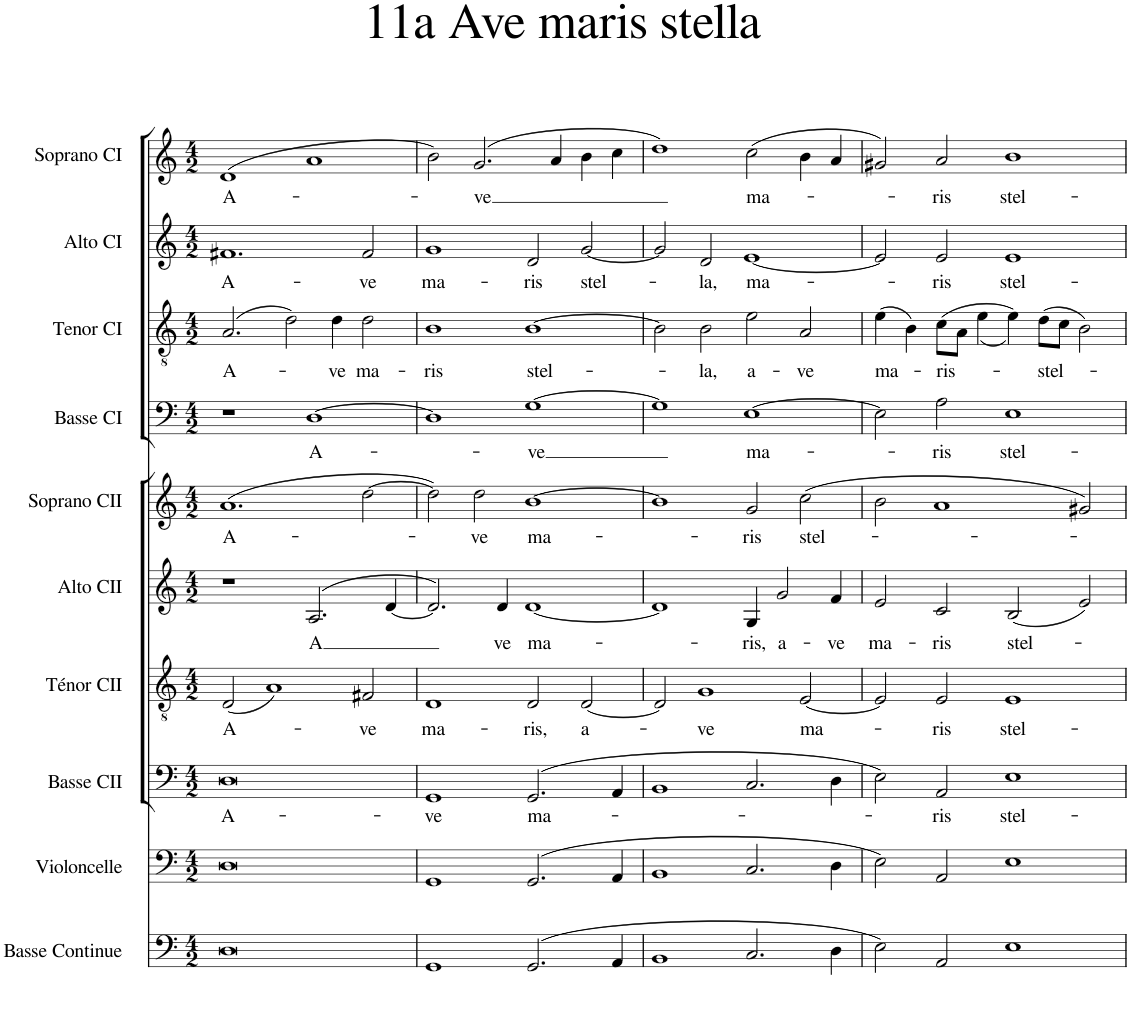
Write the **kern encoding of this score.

**kern	**kern	**kern	**text	**kern	**text	**kern	**text	**kern	**text	**kern	**text	**kern	**text	**kern	**text	**kern	**text
*part10	*part9	*part8	*part8	*part7	*part7	*part6	*part6	*part5	*part5	*part4	*part4	*part3	*part3	*part2	*part2	*part1	*part1
*staff10	*staff9	*staff8	*staff8	*staff7	*staff7	*staff6	*staff6	*staff5	*staff5	*staff4	*staff4	*staff3	*staff3	*staff2	*staff2	*staff1	*staff1
*I"Basse Continue	*I"Violoncelle	*I"Basse CII	*	*I"Ténor CII	*	*I"Alto CII	*	*I"Soprano CII	*	*I"Basse CI	*	*I"Tenor CI	*	*I"Alto CI	*	*I"Soprano CI	*
*I'B.C.	*I'Vlc	*I'B.CII	*	*I'T.CII	*	*I'A.CII	*	*I'S.CII	*	*I'B.CI	*	*I'T.CI	*	*I'A .CI	*	*I'S.CI	*
*clefF4	*clefF4	*clefF4	*	*clefGv2	*	*clefG2	*	*clefG2	*	*clefF4	*	*clefGv2	*	*clefG2	*	*clefG2	*
*k[]	*k[]	*k[]	*	*k[]	*	*k[]	*	*k[]	*	*k[]	*	*k[]	*	*k[]	*	*k[]	*
*M4/2	*M4/2	*M4/2	*	*M4/2	*	*M4/2	*	*M4/2	*	*M4/2	*	*M4/2	*	*M4/2	*	*M4/2	*
=1	=1	=1	=1	=1	=1	=1	=1	=1	=1	=1	=1	=1	=1	=1	=1	=1	=1
!	!	!	!LO:LY:b	!	!LO:LY:b	!	!	!	!LO:LY:b	!	!	!	!LO:LY:b	!	!LO:LY:b	!	!LO:LY:b
0D	0D	0D	A-	(2D/	A-	1r	.	(1.a	A-	1r	.	(2.A/	A-	1.f#X	A-	(1d	A-
.	.	.	.	1A)	.	.	.	.	.	.	.	.	.	.	.	.	.
.	.	.	.	.	.	.	.	.	.	.	.	2d\)	.	.	.	.	.
!	!	!	!	!	!	!	!LO:LY:b	!	!	!	!LO:LY:b	!	!	!	!	!	!
.	.	.	.	.	.	(>2.A/	A	.	.	[1D	A-	.	.	.	.	1a	.
!	!	!	!	!	!	!	!	!	!	!	!	!	!LO:LY:b	!	!	!	!
.	.	.	.	.	.	.	.	.	.	.	.	4d\	-ve	.	.	.	.
!	!	!	!	!	!LO:LY:b	!	!	!	!	!	!	!	!LO:LY:b	!	!LO:LY:b	!	!
.	.	.	.	2F#X/	-ve	.	.	[2dd\	.	.	.	2d\	ma-	2f#/	-ve	.	.
.	.	.	.	.	.	[4d/	.	.	.	.	.	.	.	.	.	.	.
=2	=2	=2	=2	=2	=2	=2	=2	=2	=2	=2	=2	=2	=2	=2	=2	=2	=2
!	!	!	!LO:LY:b	!	!LO:LY:b	!	!	!	!	!	!	!	!LO:LY:b	!	!LO:LY:b	!	!
1GG	1GG	1GG	-ve	1D	ma-	2.d/])	.	2dd\])	.	1D]	.	1B	-ris	1g	ma-	2b\)	.
!	!	!	!	!	!	!	!	!	!LO:LY:b	!	!	!	!	!	!	!	!LO:LY:b
.	.	.	.	.	.	.	.	2dd\	-ve	.	.	.	.	.	.	(2.g/	-ve
!	!	!	!	!	!	!	!LO:LY:b	!	!	!	!	!	!	!	!	!	!
.	.	.	.	.	.	4d/	ve	.	.	.	.	.	.	.	.	.	.
!	!	!	!LO:LY:b	!	!LO:LY:b	!	!LO:LY:b	!	!LO:LY:b	!	!LO:LY:b	!	!LO:LY:b	!	!LO:LY:b	!	!
(2.GG/	(2.GG/	(2.GG/	ma-	2D/	-ris,	[1d	ma-	[1b	ma-	[1G	-ve	[1B	stel-	2d/	-ris	.	.
.	.	.	.	.	.	.	.	.	.	.	.	.	.	.	.	4a/	.
!	!	!	!	!	!LO:LY:b	!	!	!	!	!	!	!	!	!	!LO:LY:b	!	!
.	.	.	.	[2D/	a-	.	.	.	.	.	.	.	.	[2g/	stel-	4b\	.
4AA/	4AA/	4AA/	.	.	.	.	.	.	.	.	.	.	.	.	.	4cc\	.
=3	=3	=3	=3	=3	=3	=3	=3	=3	=3	=3	=3	=3	=3	=3	=3	=3	=3
1BB	1BB	1BB	.	2D/]	.	1d]	.	1b]	.	1G]	.	2B\]	.	2g/]	.	1dd)	.
!	!	!	!	!	!LO:LY:b	!	!	!	!	!	!	!	!LO:LY:b	!	!LO:LY:b	!	!
.	.	.	.	1G	-ve	.	.	.	.	.	.	2B\	-la,	2d/	-la,	.	.
!	!	!	!	!	!	!	!LO:LY:b	!	!LO:LY:b	!	!LO:LY:b	!	!LO:LY:b	!	!LO:LY:b	!	!LO:LY:b
2.C/	2.C/	2.C/	.	.	.	4G/	-ris,	2g/	-ris	[1E	ma-	2e\	a-	[1e	ma-	(2cc\	ma-
!	!	!	!	!	!	!	!LO:LY:b	!	!	!	!	!	!	!	!	!	!
.	.	.	.	.	.	2g/	a-	.	.	.	.	.	.	.	.	.	.
!	!	!	!	!	!LO:LY:b	!	!	!	!LO:LY:b	!	!	!	!LO:LY:b	!	!	!	!
.	.	.	.	[2E/	ma-	.	.	(2cc\	stel-	.	.	2A/	-ve	.	.	4b\	.
!	!	!	!	!	!	!	!LO:LY:b	!	!	!	!	!	!	!	!	!	!
4D\	4D\	4D\	.	.	.	4f/	-ve	.	.	.	.	.	.	.	.	4a/	.
=4	=4	=4	=4	=4	=4	=4	=4	=4	=4	=4	=4	=4	=4	=4	=4	=4	=4
!	!	!	!	!	!	!	!LO:LY:b	!	!	!	!	!	!LO:LY:b	!	!	!	!
2E\)	2E\)	2E\)	.	2E/]	.	2e/	ma-	2b\	.	2E\]	.	(4e\	ma-	2e/]	.	2g#X/)	.
.	.	.	.	.	.	.	.	.	.	.	.	4B\)	.	.	.	.	.
!	!	!	!LO:LY:b	!	!LO:LY:b	!	!LO:LY:b	!	!	!	!LO:LY:b	!	!LO:LY:b	!	!LO:LY:b	!	!LO:LY:b
2AA/	2AA/	2AA/	-ris	2E/	-ris	2c/	-ris	1a	.	2A\	-ris	(>8c\L	-ris-	2e/	-ris	2a/	-ris
.	.	.	.	.	.	.	.	.	.	.	.	8A\J	.	.	.	.	.
.	.	.	.	.	.	.	.	.	.	.	.	(<4e\	.	.	.	.	.
!	!	!	!LO:LY:b	!	!LO:LY:b	!	!LO:LY:b	!	!	!	!LO:LY:b	!	!	!	!LO:LY:b	!	!LO:LY:b
1E	1E	1E	stel-	1E	stel-	(2B/	stel-	.	.	1E	stel-	4e\))	.	1e	stel-	1b	stel-
!	!	!	!	!	!	!	!	!	!	!	!	!	!LO:LY:b	!	!	!	!
.	.	.	.	.	.	.	.	.	.	.	.	(8d\L	-stel-	.	.	.	.
.	.	.	.	.	.	.	.	.	.	.	.	8c\J	.	.	.	.	.
.	.	.	.	.	.	2e/)	.	2g#X/)	.	.	.	2B\)	.	.	.	.	.
=	=	=	=	=	=	=	=	=	=	=	=	=	=	=	=	=	=
*-	*-	*-	*-	*-	*-	*-	*-	*-	*-	*-	*-	*-	*-	*-	*-	*-	*-
